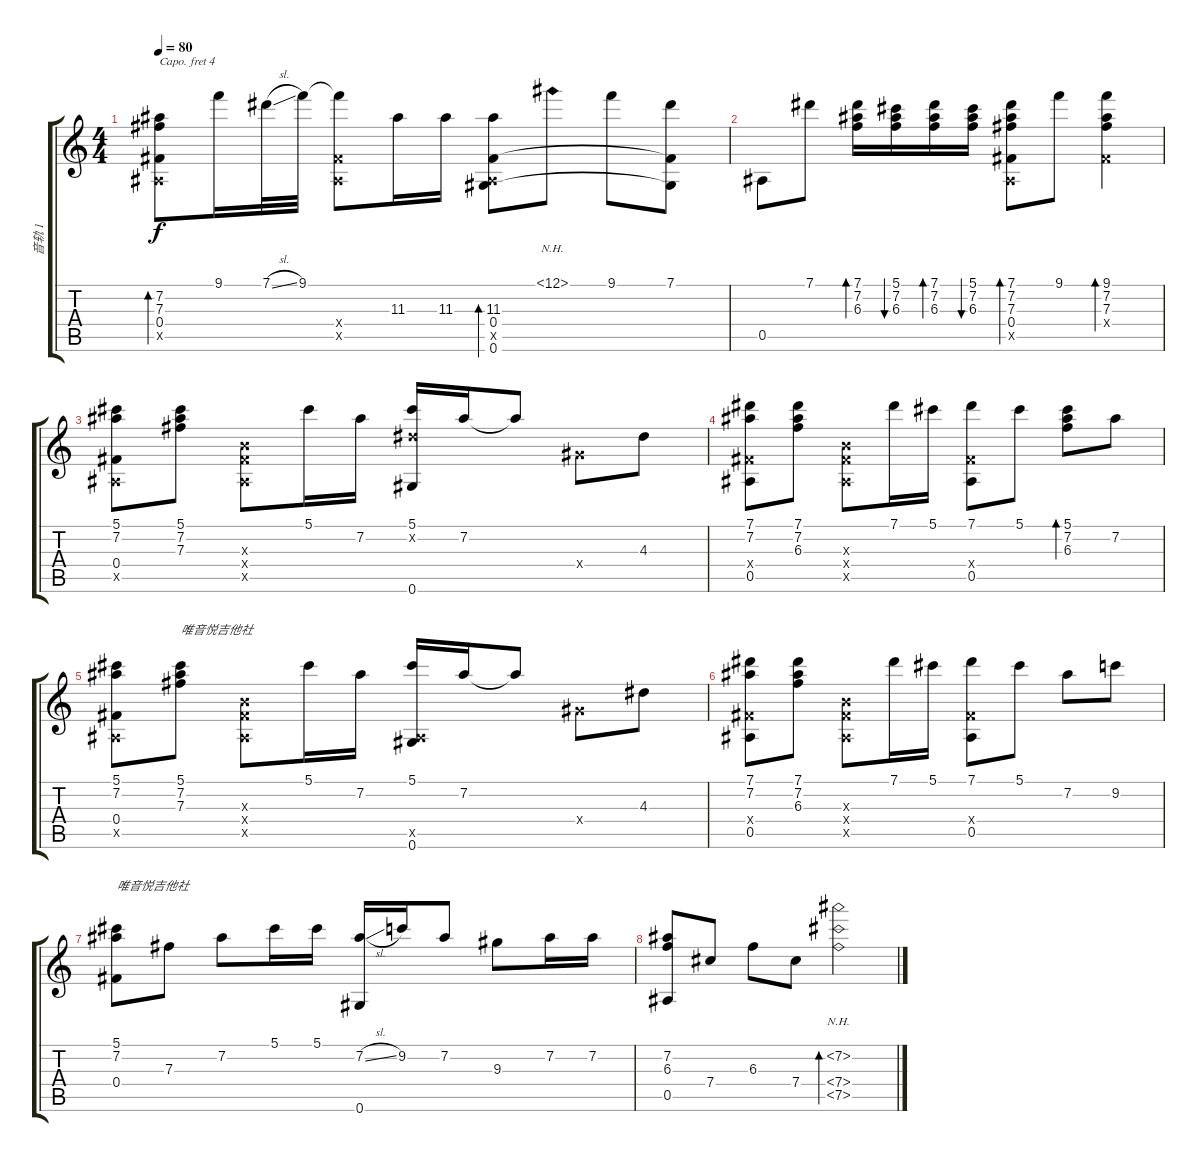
\track ("音轨 1" "音轨 1") {instrument acousticguitarsteel}
\staff {score tabs}
\capo 4
\tuning (E4 B3 G3 D3 Gb2 E2) {hide}
\ts (4 4)
\tempo 80
\clef g2
\ks c
(7.2 7.3 0.4 0.5{x}).8{bd 30 dy f} 9.1.16 7.1{sl}.32 9.1.32 (9.1{t} 0.4{x} 0.5{x}).8 11.3.16 11.3.16 (11.3 0.4 0.5{x} 0.6).8{bd 30} 12.1{nh}.8 9.1.8 (7.1 0.4{t} 0.6{t}).8 |
0.5.8 7.1.8 (7.1 7.2 6.3).16{bd 30} (5.1 7.2 6.3).16{bu 30} (7.1 7.2 6.3).16{bd 30} (5.1 7.2 6.3).16{bu 30} (7.1 7.2 7.3 0.4 0.5{x}).8{bd 30} 9.1.8 (9.1 7.2 7.3 0.4{x}).4{bd 30} |
(5.1 7.2 0.4 0.5{x}).8 (5.1 7.2 7.3).8 (0.3{x} 0.4{x} 0.5{x}).8 5.1.16 7.2.16 (5.1 0.2{x} 0.6).16 7.2.16 7.2{t}.8 2.4{x}.8 4.3.8 |
(7.1 7.2 0.4{x} 0.5).8 (7.1 7.2 6.3).8 (0.3{x} 0.4{x} 0.5{x}).8 7.1.16 5.1.16 (7.1 0.4{x} 0.5).8 5.1.8 (5.1 7.2 6.3).8{bd 60} 7.2.8 |
(5.1 7.2 0.4 0.5{x}).8 (5.1 7.2 7.3).8{txt "唯音悦吉他社"} (0.3{x} 0.4{x} 0.5{x}).8 5.1.16 7.2.16 (5.1 0.5{x} 0.6).16 7.2.16 7.2{t}.8 2.4{x}.8 4.3.8 |
(7.1 7.2 0.4{x} 0.5).8 (7.1 7.2 6.3).8 (0.3{x} 0.4{x} 0.5{x}).8 7.1.16 5.1.16 (7.1 0.4{x} 0.5).8 5.1.8 7.2.8 9.2.8 |
(5.1 7.2 0.4).8{txt "唯音悦吉他社"} 7.3.8 7.2.8 5.1.16 5.1.16 (7.2{sl} 0.6).16 9.2.16 7.2.8 9.3.8 7.2.16 7.2.16 |
(7.2 6.3 0.5).8 7.4.8 6.3.8 7.4.8 (7.2{nh} 7.4{nh} 7.5{nh}).2{bd 120}
